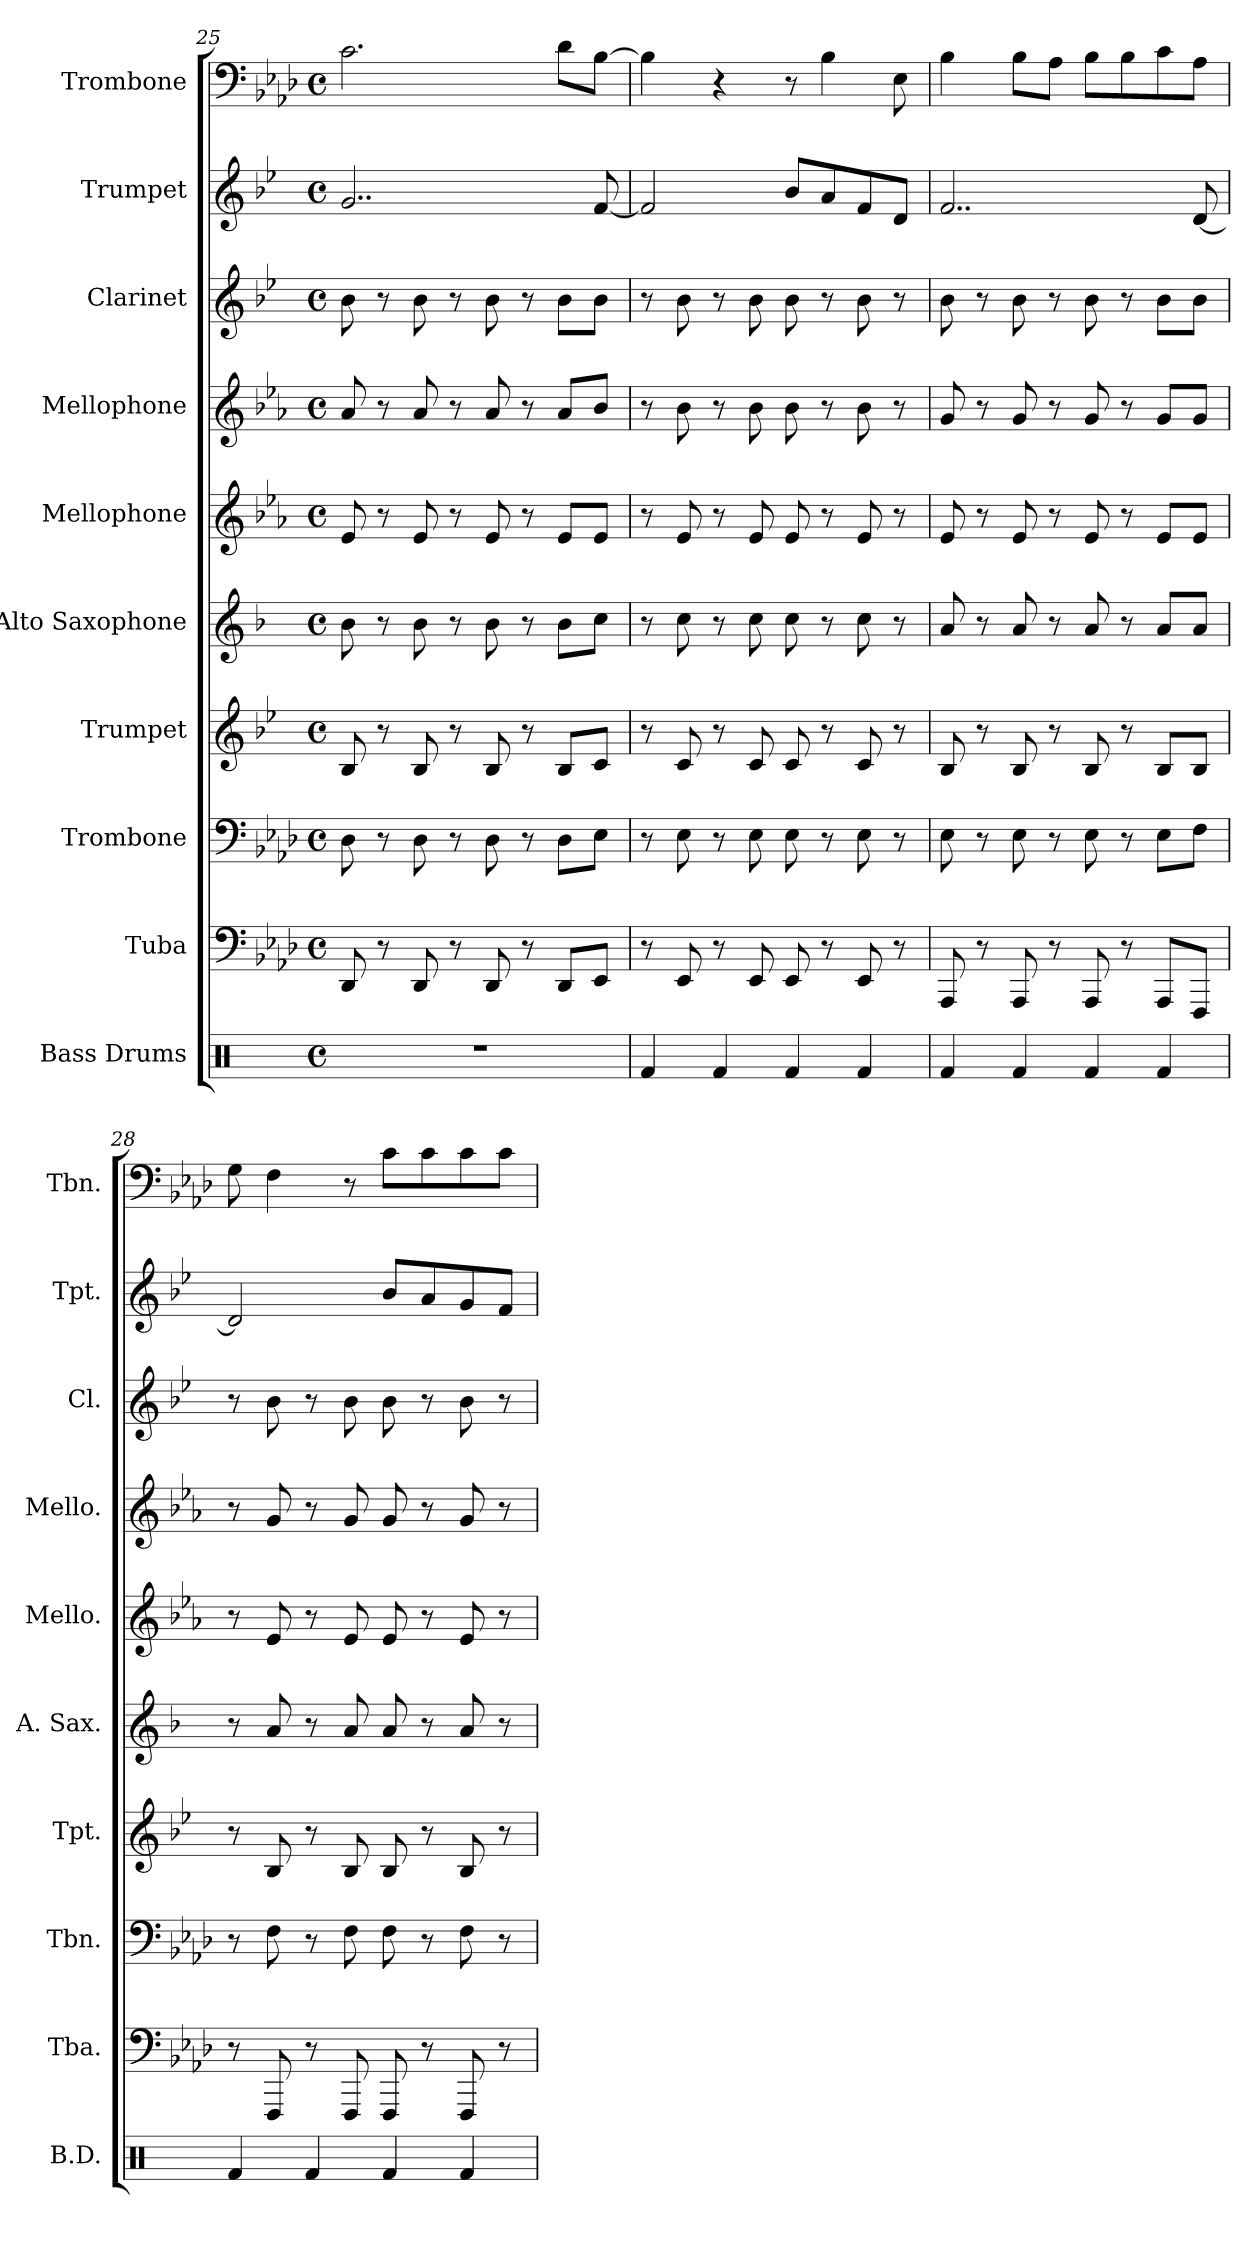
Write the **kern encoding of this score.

**kern	**kern	**kern	**kern	**kern	**kern	**kern	**kern	**kern	**kern
*part10	*part9	*part8	*part7	*part6	*part5	*part4	*part3	*part2	*part1
*staff10	*staff9	*staff8	*staff7	*staff6	*staff5	*staff4	*staff3	*staff2	*staff1
*I"Bass Drums	*I"Tuba	*I"Trombone	*I"Trumpet	*I"Alto Saxophone	*I"Mellophone	*I"Mellophone	*I"Clarinet	*I"Trumpet	*I"Trombone
*I'B.D.	*I'Tba.	*I'Tbn.	*I'Tpt.	*I'A. Sax.	*I'Mello.	*I'Mello.	*I'Cl.	*I'Tpt.	*I'Tbn.
*clefX	*clefF4	*clefF4	*clefG2	*clefG2	*clefG2	*clefG2	*clefG2	*clefG2	*clefF4
*	*	*	*ITrd1c2	*ITrd5c9	*ITrd4c7	*ITrd4c7	*ITrd1c2	*ITrd1c2	*
*k[]	*k[b-e-a-d-]	*k[b-e-a-d-]	*k[b-e-a-d-]	*k[b-e-a-d-]	*k[b-e-a-d-]	*k[b-e-a-d-]	*k[b-e-a-d-]	*k[b-e-a-d-]	*k[b-e-a-d-]
*M4/4	*M4/4	*M4/4	*M4/4	*M4/4	*M4/4	*M4/4	*M4/4	*M4/4	*M4/4
*met(c)	*met(c)	*met(c)	*met(c)	*met(c)	*met(c)	*met(c)	*met(c)	*met(c)	*met(c)
=25	=25	=25	=25	=25	=25	=25	=25	=25	=25
1r	8DD-/	8D-\	8A-/	8d-\	8A-/	8d-/	8a-\	2..f/	2.c\
.	8r	8r	8r	8r	8r	8r	8r	.	.
.	8DD-/	8D-\	8A-/	8d-\	8A-/	8d-/	8a-\	.	.
.	8r	8r	8r	8r	8r	8r	8r	.	.
.	8DD-/	8D-\	8A-/	8d-\	8A-/	8d-/	8a-\	.	.
.	8r	8r	8r	8r	8r	8r	8r	.	.
.	8DD-/L	8D-\L	8A-/L	8d-\L	8A-/L	8d-/L	8a-\L	.	8d-\L
.	8EE-/J	8E-\J	8B-/J	8e-\J	8A-/J	8e-/J	8a-\J	[8e-/	[8B-\J
=26	=26	=26	=26	=26	=26	=26	=26	=26	=26
4Rf/	8r	8r	8r	8r	8r	8r	8r	2e-/]	4B-\]
.	8EE-/	8E-\	8B-/	8e-\	8A-/	8e-\	8a-\	.	.
4Rf/	8r	8r	8r	8r	8r	8r	8r	.	4r
.	8EE-/	8E-\	8B-/	8e-\	8A-/	8e-\	8a-\	.	.
4Rf/	8EE-/	8E-\	8B-/	8e-\	8A-/	8e-\	8a-\	8a-/L	8r
.	8r	8r	8r	8r	8r	8r	8r	8g/	4B-\
4Rf/	8EE-/	8E-\	8B-/	8e-\	8A-/	8e-\	8a-\	8e-/	.
.	8r	8r	8r	8r	8r	8r	8r	8c/J	8E-\
=27	=27	=27	=27	=27	=27	=27	=27	=27	=27
4Rf/	8AAA-/	8E-\	8A-/	8c/	8A-/	8c/	8a-\	2..e-/	4B-\
.	8r	8r	8r	8r	8r	8r	8r	.	.
4Rf/	8AAA-/	8E-\	8A-/	8c/	8A-/	8c/	8a-\	.	8B-\L
.	8r	8r	8r	8r	8r	8r	8r	.	8A-\J
4Rf/	8AAA-/	8E-\	8A-/	8c/	8A-/	8c/	8a-\	.	8B-\L
.	8r	8r	8r	8r	8r	8r	8r	.	8B-\
4Rf/	8AAA-/L	8E-\L	8A-/L	8c/L	8A-/L	8c/L	8a-\L	.	8c\
.	8FFF/J	8F\J	8A-/J	8c/J	8A-/J	8c/J	8a-\J	[8c/	8A-\J
!!LO:PB:g=z
=28	=28	=28	=28	=28	=28	=28	=28	=28	=28
4Rf/	8r	8r	8r	8r	8r	8r	8r	2c/]	8G\
.	8FFF/	8F\	8A-/	8c/	8A-/	8c/	8a-\	.	4F\
4Rf/	8r	8r	8r	8r	8r	8r	8r	.	.
.	8FFF/	8F\	8A-/	8c/	8A-/	8c/	8a-\	.	8r
4Rf/	8FFF/	8F\	8A-/	8c/	8A-/	8c/	8a-\	8a-/L	8c\L
.	8r	8r	8r	8r	8r	8r	8r	8g/	8c\
4Rf/	8FFF/	8F\	8A-/	8c/	8A-/	8c/	8a-\	8f/	8c\
.	8r	8r	8r	8r	8r	8r	8r	8e-/J	8c\J
=	=	=	=	=	=	=	=	=	=
*-	*-	*-	*-	*-	*-	*-	*-	*-	*-
